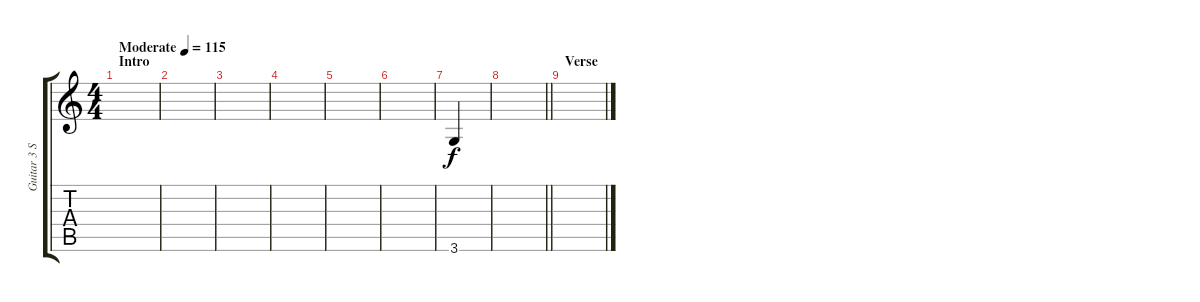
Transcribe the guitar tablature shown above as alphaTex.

\track ("Guitar 3 Std Tune" "Guitar 3 S") {instrument distortionguitar}
\staff {score tabs}
\tuning (E4 B3 G3 D3 A2 E2) {hide}
\ts (4 4)
\section ("" "Intro")
\tempo (115 "Moderate")
\clef g2
\ks c
|
|
|
|
|
|
3.6.4 |
\barLineRight lightlight
|
\section ("" "Verse")
